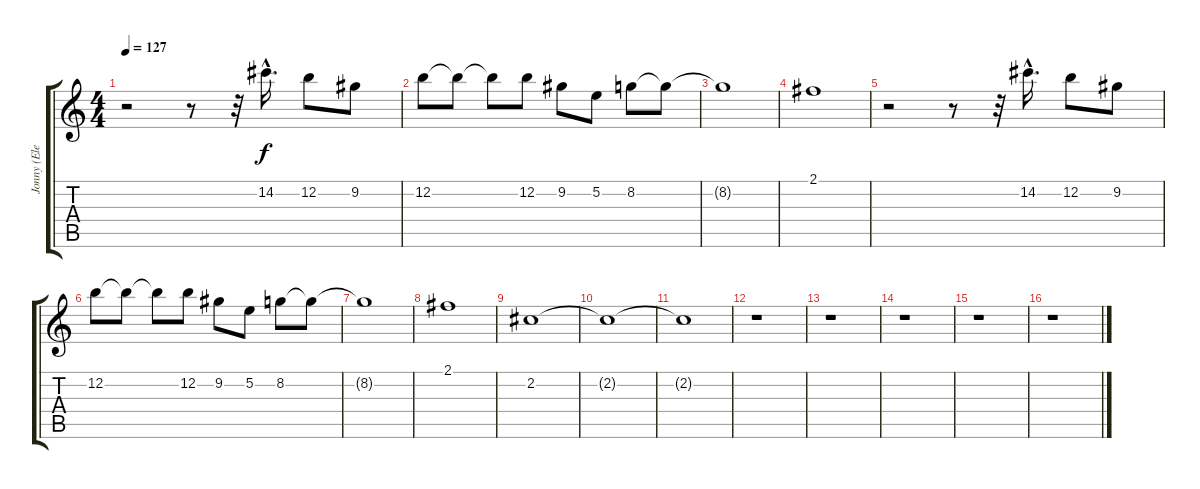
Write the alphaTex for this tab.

\track ("Jonny (Electric 1)" "Jonny (Ele") {instrument distortionguitar}
\staff {score tabs}
\tuning (E4 B3 G3 D3 A2 E2) {hide}
\ts (4 4)
\tempo 127
\clef g2
\ks c
r.2{dy mp} r.8 r.32 14.2{hac}.16{d dy f} 12.2.8 9.2.8 |
12.2.8 12.2{t}.8 12.2{t}.8 12.2.8 9.2.8 5.2.8 8.2.8 8.2{t}.8 |
8.2{t}.1 |
2.1.1 |
r.2 r.8 r.32 14.2{hac}.16{d} 12.2.8 9.2.8 |
12.2.8 12.2{t}.8 12.2{t}.8 12.2.8 9.2.8 5.2.8 8.2.8 8.2{t}.8 |
8.2{t}.1 |
2.1.1 |
2.2.1 |
2.2{t}.1 |
2.2{t}.1 |
r.1 |
r.1 |
r.1 |
r.1 |
r.1
